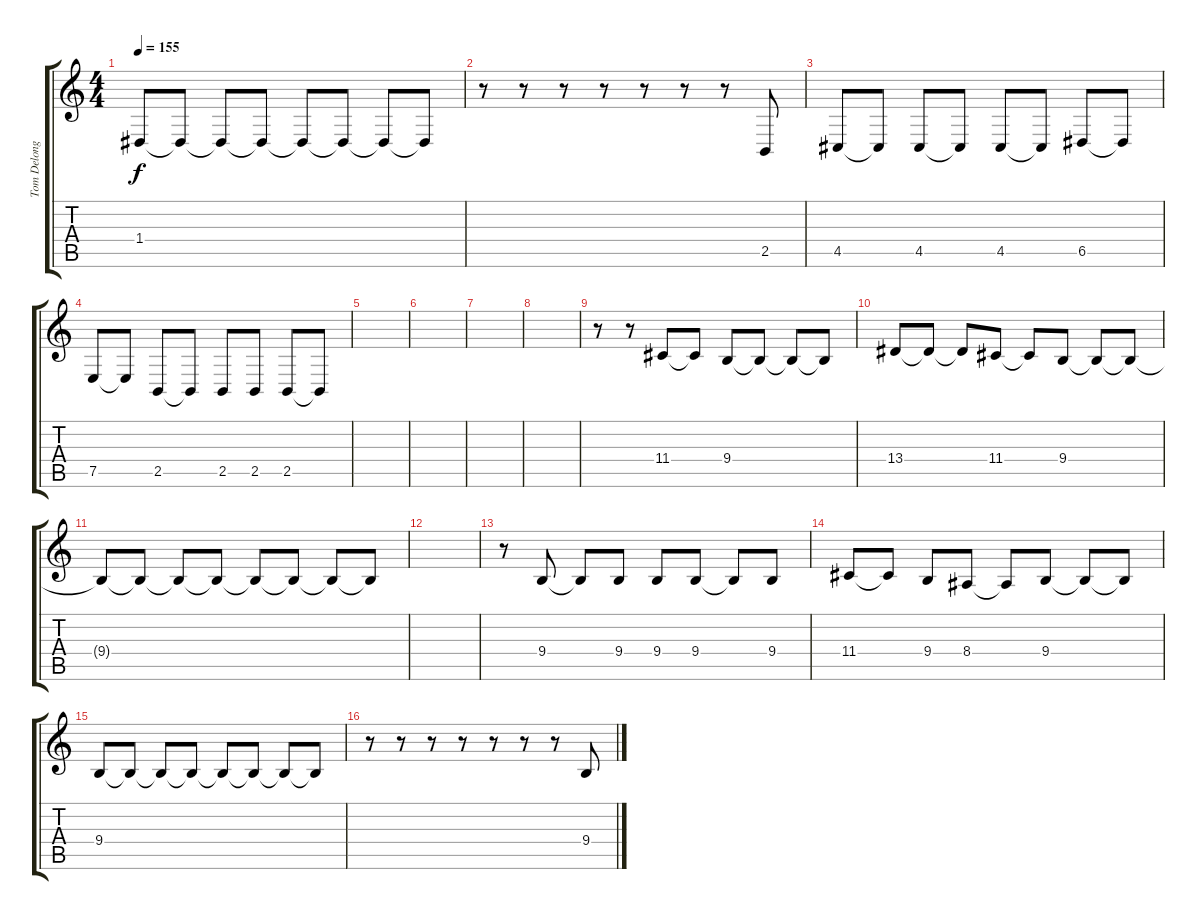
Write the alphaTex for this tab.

\track ("Tom Delonge - Vocal" "Tom Delong") {instrument clarinet}
\staff {score tabs}
\tuning (E4 B3 G3 D3 A2 E2) {hide}
\ts (4 4)
\tempo 155
\clef g2
\ks c
1.4{t}.8{dy f} 1.4{t}.8 1.4{t}.8 1.4{t}.8 1.4{t}.8 1.4{t}.8 1.4{t}.8 1.4{t}.8 |
r.8 r.8 r.8 r.8 r.8 r.8 r.8 2.5.8 |
4.5.8 4.5{t}.8 4.5.8 4.5{t}.8 4.5.8 4.5{t}.8 6.5.8 6.5{t}.8 |
7.5.8 7.5{t}.8 2.5.8 2.5{t}.8 2.5.8 2.5.8 2.5.8 2.5{t}.8 |
|
|
|
|
r.8 r.8 11.4.8 11.4{t}.8 9.4.8 9.4{t}.8 9.4{t}.8 9.4{t}.8 |
13.4.8 13.4{t}.8 13.4{t}.8 11.4.8 11.4{t}.8 9.4.8 9.4{t}.8 9.4{t}.8 |
9.4{t}.8 9.4{t}.8 9.4{t}.8 9.4{t}.8 9.4{t}.8 9.4{t}.8 9.4{t}.8 9.4{t}.8 |
|
r.8 9.4.8 9.4{t}.8 9.4.8 9.4.8 9.4.8 9.4{t}.8 9.4.8 |
11.4.8 11.4{t}.8 9.4.8 8.4.8 8.4{t}.8 9.4.8 9.4{t}.8 9.4{t}.8 |
9.4.8 9.4{t}.8 9.4{t}.8 9.4{t}.8 9.4{t}.8 9.4{t}.8 9.4{t}.8 9.4{t}.8 |
r.8 r.8 r.8 r.8 r.8 r.8 r.8 9.4.8
